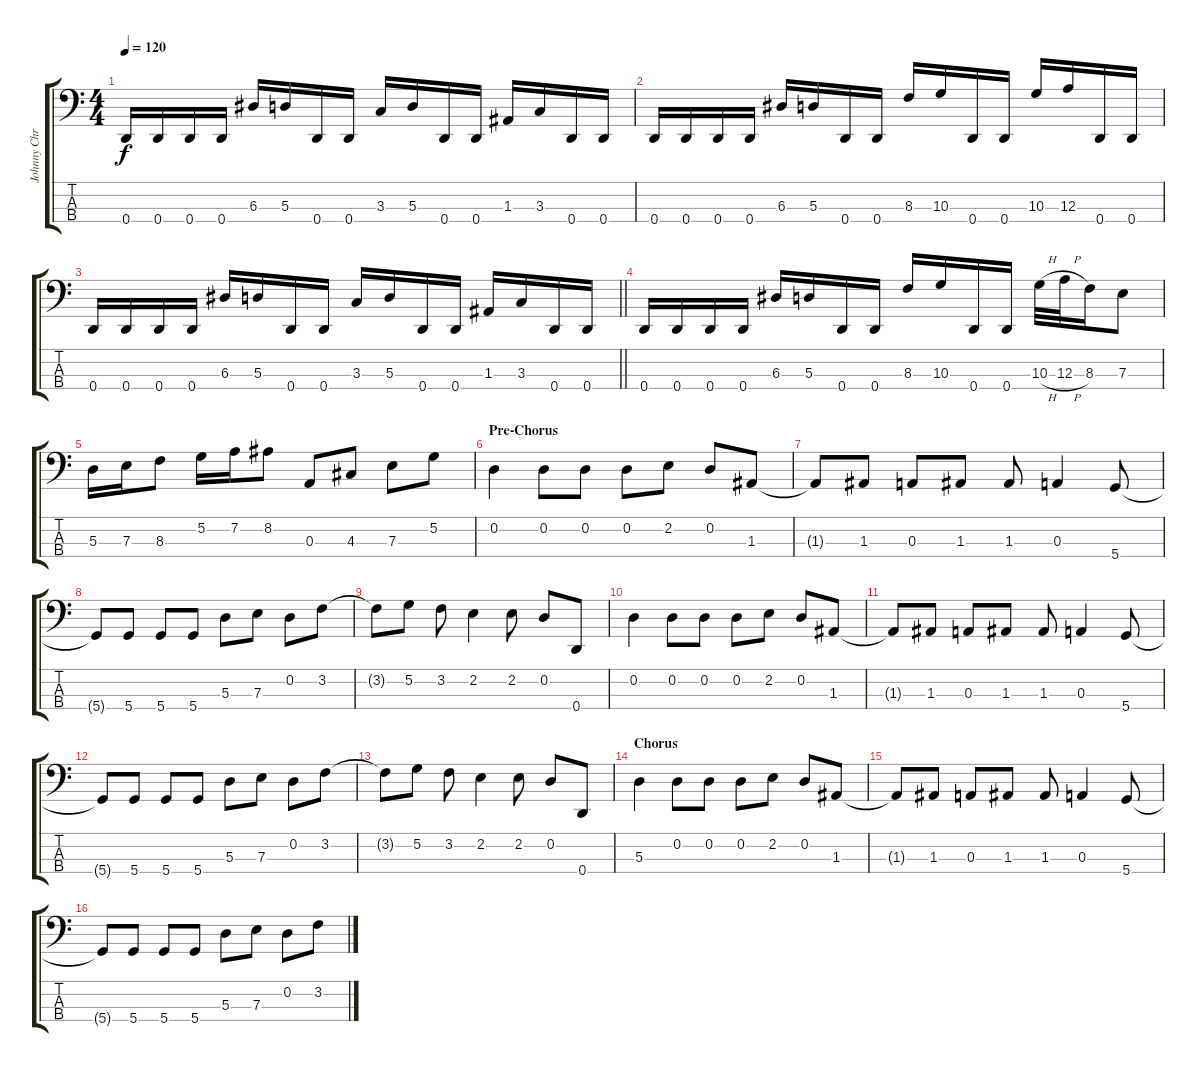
\track ("Johnny Christ" "Johnny Chr") {instrument electricbasspick}
\staff {score tabs}
\tuning (G2 D2 A1 D1) {hide}
\ts (4 4)
\tempo 120
\clef f4
\ks c
0.4.16{dy f} 0.4.16 0.4.16 0.4.16 6.3.16 5.3.16 0.4.16 0.4.16 3.3.16 5.3.16 0.4.16 0.4.16 1.3.16 3.3.16 0.4.16 0.4.16 |
0.4.16 0.4.16 0.4.16 0.4.16 6.3.16 5.3.16 0.4.16 0.4.16 8.3.16 10.3.16 0.4.16 0.4.16 10.3.16 12.3.16 0.4.16 0.4.16 |
\barLineRight lightlight
0.4.16 0.4.16 0.4.16 0.4.16 6.3.16 5.3.16 0.4.16 0.4.16 3.3.16 5.3.16 0.4.16 0.4.16 1.3.16 3.3.16 0.4.16 0.4.16 |
0.4.16 0.4.16 0.4.16 0.4.16 6.3.16 5.3.16 0.4.16 0.4.16 8.3.16 10.3.16 0.4.16 0.4.16 10.3{h}.32 12.3{h}.32 8.3.16 7.3.8 |
5.3.16 7.3.16 8.3.8 5.2.16 7.2.16 8.2.8 0.3.8 4.3.8 7.3.8 5.2.8 |
\section ("" "Pre-Chorus")
0.2.4 0.2.8 0.2.8 0.2.8 2.2.8 0.2.8 1.3.8 |
1.3{t}.8 1.3.8 0.3.8 1.3.8 1.3.8 0.3.4 5.4.8 |
5.4{t}.8 5.4.8 5.4.8 5.4.8 5.3.8 7.3.8 0.2.8 3.2.8 |
3.2{t}.8 5.2.8 3.2.8 2.2.4 2.2.8 0.2.8 0.4.8 |
0.2.4 0.2.8 0.2.8 0.2.8 2.2.8 0.2.8 1.3.8 |
1.3{t}.8 1.3.8 0.3.8 1.3.8 1.3.8 0.3.4 5.4.8 |
5.4{t}.8 5.4.8 5.4.8 5.4.8 5.3.8 7.3.8 0.2.8 3.2.8 |
3.2{t}.8 5.2.8 3.2.8 2.2.4 2.2.8 0.2.8 0.4.8 |
\section ("" "Chorus")
5.3.4 0.2.8 0.2.8 0.2.8 2.2.8 0.2.8 1.3.8 |
1.3{t}.8 1.3.8 0.3.8 1.3.8 1.3.8 0.3.4 5.4.8 |
5.4{t}.8 5.4.8 5.4.8 5.4.8 5.3.8 7.3.8 0.2.8 3.2.8
